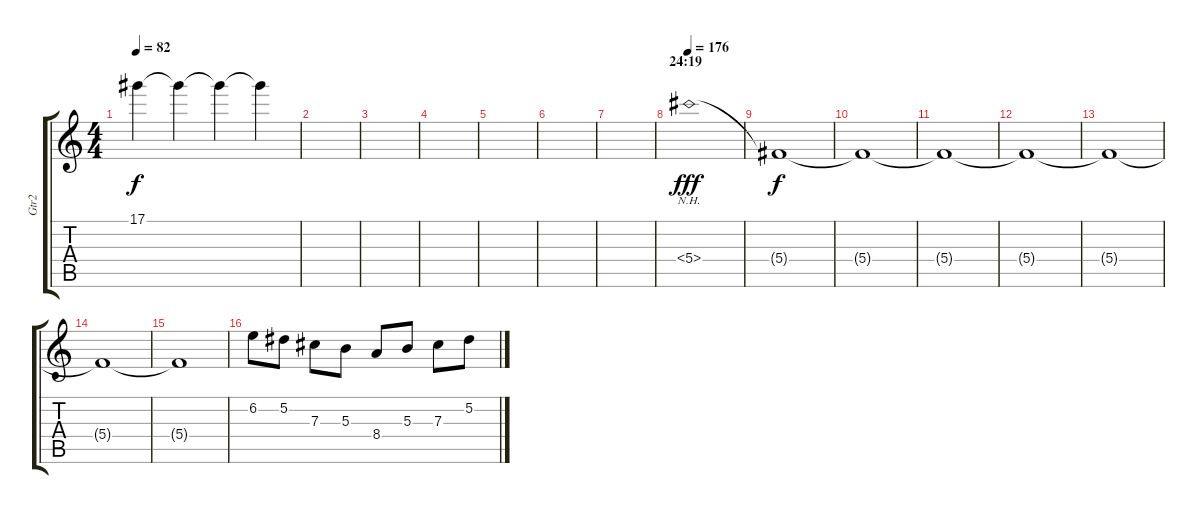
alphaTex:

\track ("Gtr2" "Gtr2") {instrument overdrivenguitar}
\staff {score tabs}
\tuning (Eb4 Bb3 Gb3 Db3 Ab2 Eb2) {hide}
\ts (4 4)
\tempo 82
\clef g2
\ks c
17.1{t}.4{dy f volume 6} 17.1{t}.4{volume 6} 17.1{t}.4{volume 5} 17.1{t}.4{volume 4} |
|
|
|
|
|
|
\section ("" "24:19")
\tempo 176
5.4{nh}.1{dy fff volume 16 instrument overdrivenguitar} |
5.4{t}.1{dy f} |
5.4{t}.1 |
5.4{t}.1 |
5.4{t}.1 |
5.4{t}.1 |
5.4{t}.1 |
5.4{t}.1 |
6.2.8{volume 16} 5.2.8 7.3.8 5.3.8 8.4.8 5.3.8 7.3.8 5.2.8
